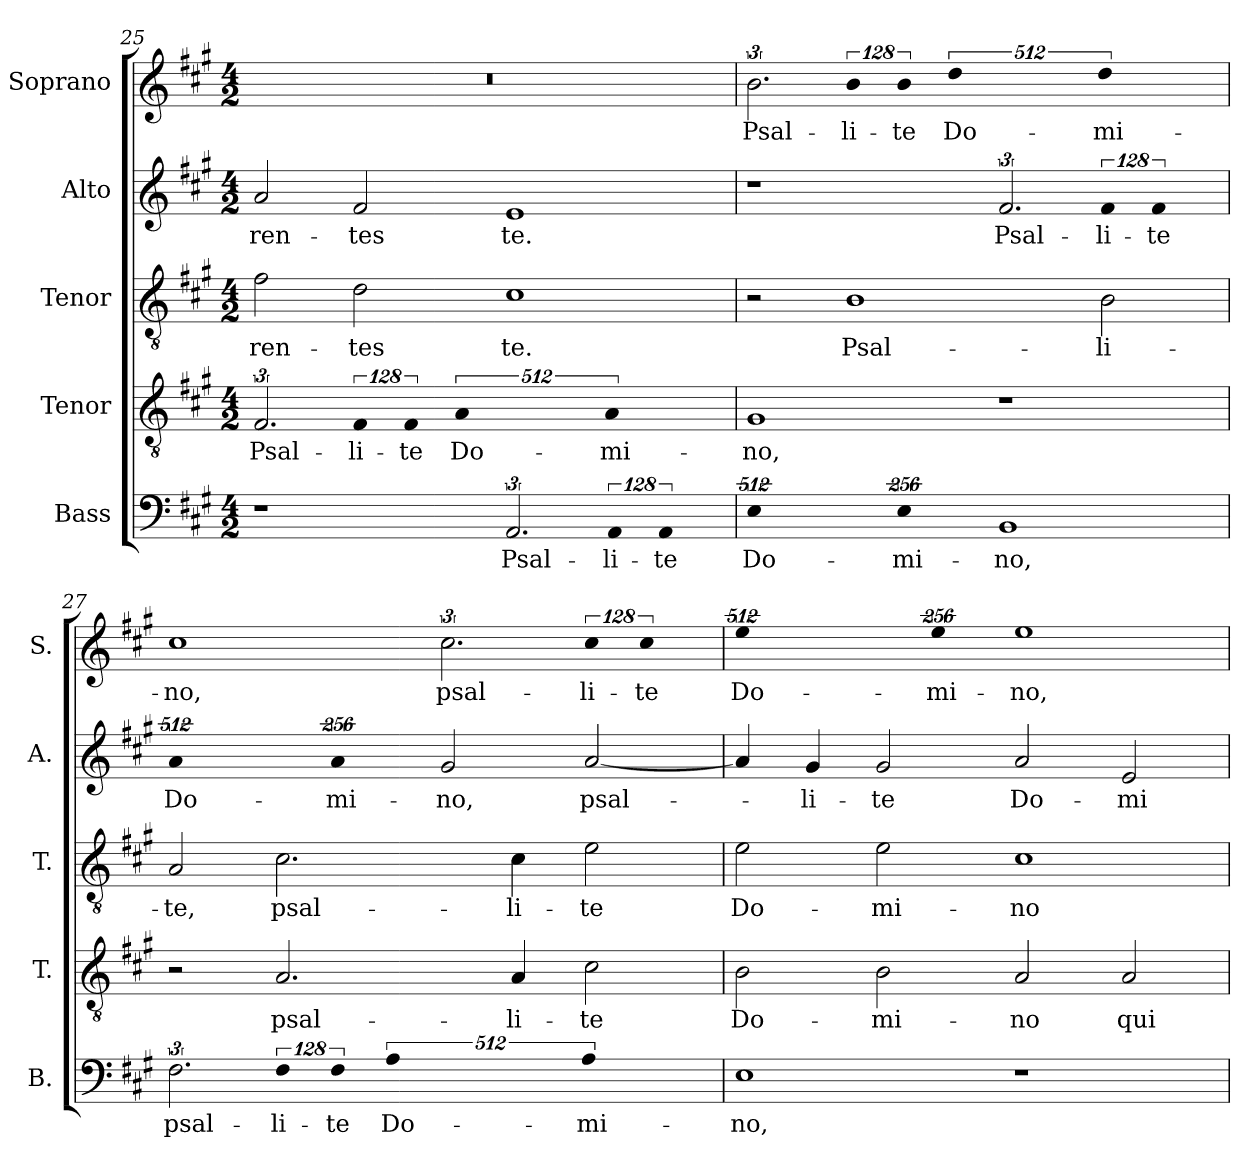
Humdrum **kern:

**kern	**text	**kern	**text	**kern	**text	**kern	**text	**kern	**text
*part5	*part5	*part4	*part4	*part3	*part3	*part2	*part2	*part1	*part1
*staff5	*staff5	*staff4	*staff4	*staff3	*staff3	*staff2	*staff2	*staff1	*staff1
*I"Bass	*	*I"Tenor	*	*I"Tenor	*	*I"Alto	*	*I"Soprano	*
*I'B.	*	*I'T.	*	*I'T.	*	*I'A.	*	*I'S.	*
*clefF4	*	*clefGv2	*	*clefGv2	*	*clefG2	*	*clefG2	*
*	*	*ITrd7c12	*	*ITrd7c12	*	*	*	*	*
*k[f#c#g#]	*	*k[f#c#g#]	*	*k[f#c#g#]	*	*k[f#c#g#]	*	*k[f#c#g#]	*
*A:	*	*A:	*	*A:	*	*A:	*	*A:	*
*M4/2	*	*M4/2	*	*M4/2	*	*M4/2	*	*M4/2	*
=25	=25	=25	=25	=25	=25	=25	=25	=25	=25
!	!	!	!LO:LY:b:color=#000000	!	!	!	!	!	!
!	!	!	!	!	!LO:LY:b:color=#000000	!	!	!	!
!	!	!	!	!	!	!	!LO:LY:b:color=#000000	!LO:N:vis=1	!
1r	.	3.FF#i/	Psal-	2F#i\	-ren-	2ai/	-ren-	0r	.
!	!	!LO:N:vis=8	!	!	!	!	!	!	!
!	!	!	!LO:LY:b:color=#000000	!	!	!	!	!	!
!	!	!	!	!	!LO:LY:b:color=#000000	!	!	!	!
!	!	!	!	!	!	!	!LO:LY:b:color=#000000	!	!
.	.	512%85FF#i/	-li-	2Di\	-tes	2f#i/	-tes	.	.
!	!	!LO:N:vis=4	!	!	!	!	!	!	!
!	!	!	!LO:LY:b:color=#000000	!	!	!	!	!	!
.	.	512%171FF#i/	-te	.	.	.	.	.	.
!	!LO:LY:b:color=#000000	!LO:N:vis=1	!	!	!	!	!	!	!
!	!	!	!LO:LY:b:color=#000000	!	!	!	!	!	!
!	!	!	!	!	!LO:LY:b:color=#000000	!	!	!	!
!	!	!	!	!	!	!	!LO:LY:b:color=#000000	!	!
3.AAi/	Psal-	512%341AAi	Do-	1C#i	te.	1ei	te.	.	.
!LO:N:vis=8	!	!	!	!	!	!	!	!	!
!	!LO:LY:b:color=#000000	!	!	!	!	!	!	!	!
512%85AAi/	-li-	.	.	.	.	.	.	.	.
!LO:N:vis=4	!	!	!	!	!	!	!	!	!
!	!LO:LY:b:color=#000000	!LO:N:vis=2	!	!	!	!	!	!	!
!	!	!	!LO:LY:b:color=#000000	!	!	!	!	!	!
512%171AAi/	-te	512%171AAi/	-mi-	.	.	.	.	.	.
=26	=26	=26	=26	=26	=26	=26	=26	=26	=26
!LO:N:vis=1	!	!	!	!	!	!	!	!	!
!	!LO:LY:b:color=#000000	!	!	!	!	!	!	!	!
!	!	!	!LO:LY:b:color=#000000	!	!	!	!	!	!
!	!	!	!	!	!	!	!	!	!LO:LY:b:color=#000000
512%341Ei	Do-	1GG#i	-no,	2r	.	1r	.	3.bi\	Psal-
!	!	!	!	!	!LO:LY:b:color=#000000	!	!	!LO:N:vis=8	!
!	!	!	!	!	!	!	!	!	!LO:LY:b:color=#000000
.	.	.	.	1BBi	Psal-	.	.	512%85bi\	-li-
!LO:N:vis=2	!	!	!	!	!	!	!	!	!
!	!LO:LY:b:color=#000000	!	!	!	!	!	!	!LO:N:vis=4	!
!	!	!	!	!	!	!	!	!	!LO:LY:b:color=#000000
512%171Ei\	-mi-	.	.	.	.	.	.	512%171bi\	-te
!	!LO:LY:b:color=#000000	!	!	!	!	!	!	!	!
!	!	!	!	!	!	!	!LO:LY:b:color=#000000	!LO:N:vis=1	!
!	!	!	!	!	!	!	!	!	!LO:LY:b:color=#000000
1BBi	-no,	1r	.	.	.	3.f#i/	Psal-	512%341ddi	Do-
!	!	!	!	!	!LO:LY:b:color=#000000	!LO:N:vis=8	!	!	!
!	!	!	!	!	!	!	!LO:LY:b:color=#000000	!	!
.	.	.	.	2BBi\	-li-	512%85f#i/	-li-	.	.
!	!	!	!	!	!	!LO:N:vis=4	!	!	!
!	!	!	!	!	!	!	!LO:LY:b:color=#000000	!LO:N:vis=2	!
!	!	!	!	!	!	!	!	!	!LO:LY:b:color=#000000
.	.	.	.	.	.	512%171f#i/	-te	512%171ddi\	-mi-
=27	=27	=27	=27	=27	=27	=27	=27	=27	=27
!	!LO:LY:b:color=#000000	!	!	!	!	!	!	!	!
!	!	!	!	!	!LO:LY:b:color=#000000	!LO:N:vis=1	!	!	!
!	!	!	!	!	!	!	!LO:LY:b:color=#000000	!	!
!	!	!	!	!	!	!	!	!	!LO:LY:b:color=#000000
3.F#i\	psal-	2r	.	2AAi/	-te,	512%341ai	Do-	1cc#i	-no,
!LO:N:vis=8	!	!	!	!	!	!	!	!	!
!	!LO:LY:b:color=#000000	!	!	!	!	!	!	!	!
!	!	!	!LO:LY:b:color=#000000	!	!	!	!	!	!
!	!	!	!	!	!LO:LY:b:color=#000000	!	!	!	!
512%85F#i\	-li-	2.AAi/	psal-	2.C#i\	psal-	.	.	.	.
!LO:N:vis=4	!	!	!	!	!	!	!	!	!
!	!LO:LY:b:color=#000000	!	!	!	!	!LO:N:vis=2	!	!	!
!	!	!	!	!	!	!	!LO:LY:b:color=#000000	!	!
512%171F#i\	-te	.	.	.	.	512%171ai/	-mi-	.	.
!LO:N:vis=1	!	!	!	!	!	!	!	!	!
!	!LO:LY:b:color=#000000	!	!	!	!	!	!	!	!
!	!	!	!	!	!	!	!LO:LY:b:color=#000000	!	!
!	!	!	!	!	!	!	!	!	!LO:LY:b:color=#000000
512%341Ai	Do-	.	.	.	.	2g#i/	-no,	3.cc#i\	psal-
!	!	!	!LO:LY:b:color=#000000	!	!	!	!	!	!
!	!	!	!	!	!LO:LY:b:color=#000000	!	!	!	!
.	.	4AAi/	-li-	4C#i\	-li-	.	.	.	.
!	!	!	!LO:LY:b:color=#000000	!	!	!	!	!	!
!	!	!	!	!	!LO:LY:b:color=#000000	!	!	!	!
!	!	!	!	!	!	!	!LO:LY:b:color=#000000	!LO:N:vis=8	!
!	!	!	!	!	!	!	!	!	!LO:LY:b:color=#000000
.	.	2C#i\	-te	2Ei\	-te	[2ai/	psal-	512%85cc#i\	-li-
!LO:N:vis=2	!	!	!	!	!	!	!	!	!
!	!LO:LY:b:color=#000000	!	!	!	!	!	!	!LO:N:vis=4	!
!	!	!	!	!	!	!	!	!	!LO:LY:b:color=#000000
512%171Ai\	-mi-	.	.	.	.	.	.	512%171cc#i\	-te
!!LO:LB:g=z
=28	=28	=28	=28	=28	=28	=28	=28	=28	=28
!	!LO:LY:b:color=#000000	!	!	!	!	!	!	!	!
!	!	!	!LO:LY:b:color=#000000	!	!	!	!	!	!
!	!	!	!	!	!LO:LY:b:color=#000000	!	!	!LO:N:vis=1	!
!	!	!	!	!	!	!	!	!	!LO:LY:b:color=#000000
1Ei	-no,	2BBi\	Do-	2Ei\	Do-	4ai/]	.	512%341eei	Do-
!	!	!	!	!	!	!	!LO:LY:b:color=#000000	!	!
.	.	.	.	.	.	4g#i/	-li-	.	.
!	!	!	!LO:LY:b:color=#000000	!	!	!	!	!	!
!	!	!	!	!	!LO:LY:b:color=#000000	!	!	!	!
!	!	!	!	!	!	!	!LO:LY:b:color=#000000	!	!
.	.	2BBi\	-mi-	2Ei\	-mi-	2g#i/	-te	.	.
!	!	!	!	!	!	!	!	!LO:N:vis=2	!
!	!	!	!	!	!	!	!	!	!LO:LY:b:color=#000000
.	.	.	.	.	.	.	.	512%171eei\	-mi-
!	!	!	!LO:LY:b:color=#000000	!	!	!	!	!	!
!	!	!	!	!	!LO:LY:b:color=#000000	!	!	!	!
!	!	!	!	!	!	!	!LO:LY:b:color=#000000	!	!
!	!	!	!	!	!	!	!	!	!LO:LY:b:color=#000000
1r	.	2AAi/	-no	1C#i	-no	2ai/	Do-	1eei	-no,
!	!	!	!LO:LY:b:color=#000000	!	!	!	!	!	!
!	!	!	!	!	!	!	!LO:LY:b:color=#000000	!	!
.	.	2AAi/	qui	.	.	2ei/	-mi-	.	.
=	=	=	=	=	=	=	=	=	=
*-	*-	*-	*-	*-	*-	*-	*-	*-	*-
